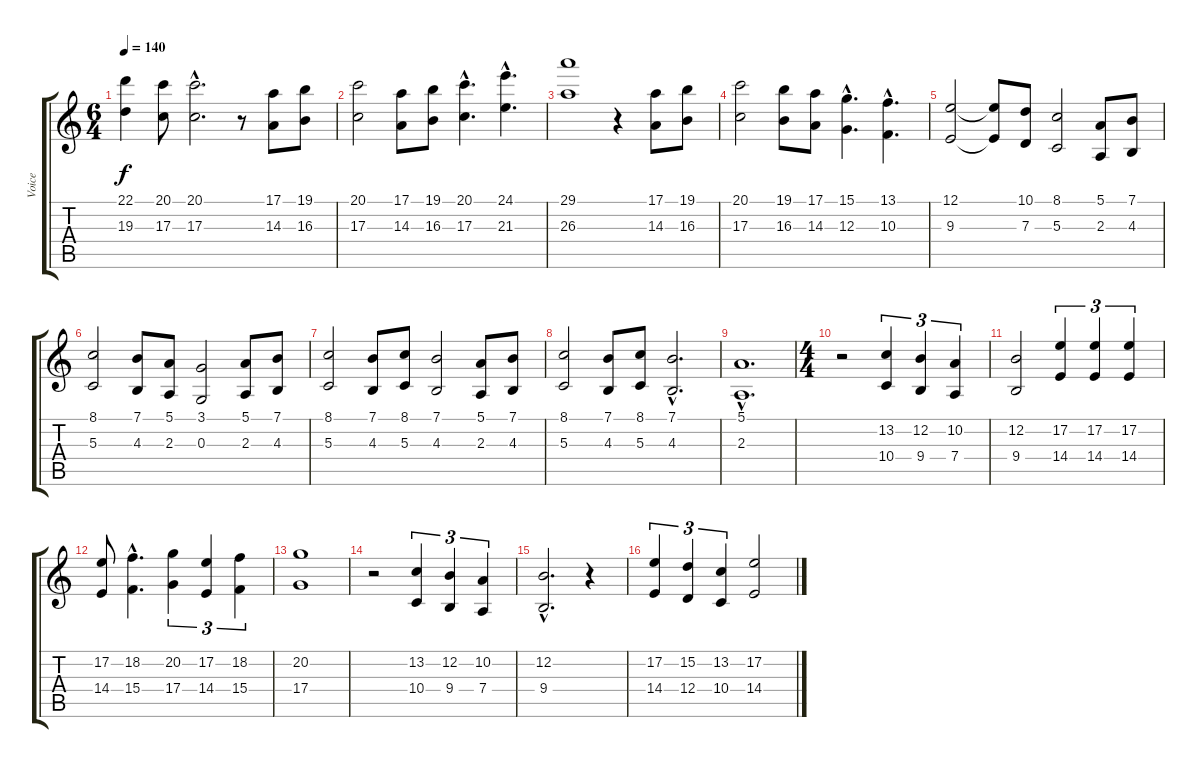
\track ("Voice" "Voice") {instrument tenorsax}
\staff {score tabs}
\tuning (E4 B3 G3 D3 A2 E2) {hide}
\ts (6 4)
\tempo 140
\clef g2
\ks c
(22.1 19.3).4{dy f} (20.1 17.3).8 (20.1{hac} 17.3{hac}).2{d} r.8 (17.1 14.3).8 (19.1 16.3).8 |
(20.1 17.3).2 (17.1 14.3).8 (19.1 16.3).8 (20.1{hac} 17.3{hac}).4{d} (24.1{hac} 21.3{hac}).4{d} |
(29.1 26.3).1 r.4 (17.1 14.3).8 (19.1 16.3).8 |
(20.1 17.3).2 (19.1 16.3).8 (17.1 14.3).8 (15.1{hac} 12.3{hac}).4{d} (13.1{hac} 10.3{hac}).4{d} |
(12.1 9.3).2 (12.1{t} 9.3{t}).8 (10.1 7.3).8 (8.1 5.3).2 (5.1 2.3).8 (7.1 4.3).8 |
(8.1 5.3).2 (7.1 4.3).8 (5.1 2.3).8 (3.1 0.3).2 (5.1 2.3).8 (7.1 4.3).8 |
(8.1 5.3).2 (7.1 4.3).8 (8.1 5.3).8 (7.1 4.3).2 (5.1 2.3).8 (7.1 4.3).8 |
(8.1 5.3).2 (7.1 4.3).8 (8.1 5.3).8 (7.1{hac} 4.3{hac}).2{d} |
(5.1{hac} 2.3{hac}).1{d} |
\ts (4 4)
r.2 (13.2 10.4).4{tu (3 2)} (12.2 9.4).4{tu (3 2)} (10.2 7.4).4{tu (3 2)} |
(12.2 9.4).2 (17.2 14.4).4{tu (3 2)} (17.2 14.4).4{tu (3 2)} (17.2 14.4).4{tu (3 2)} |
(17.2 14.4).8 (18.2{hac} 15.4{hac}).4{d} (20.2 17.4).4{tu (3 2)} (17.2 14.4).4{tu (3 2)} (18.2 15.4).4{tu (3 2)} |
(20.2 17.4).1 |
r.2 (13.2 10.4).4{tu (3 2)} (12.2 9.4).4{tu (3 2)} (10.2 7.4).4{tu (3 2)} |
(12.2{hac} 9.4{hac}).2{d} r.4 |
(17.2 14.4).4{tu (3 2)} (15.2 12.4).4{tu (3 2)} (13.2 10.4).4{tu (3 2)} (17.2 14.4).2
